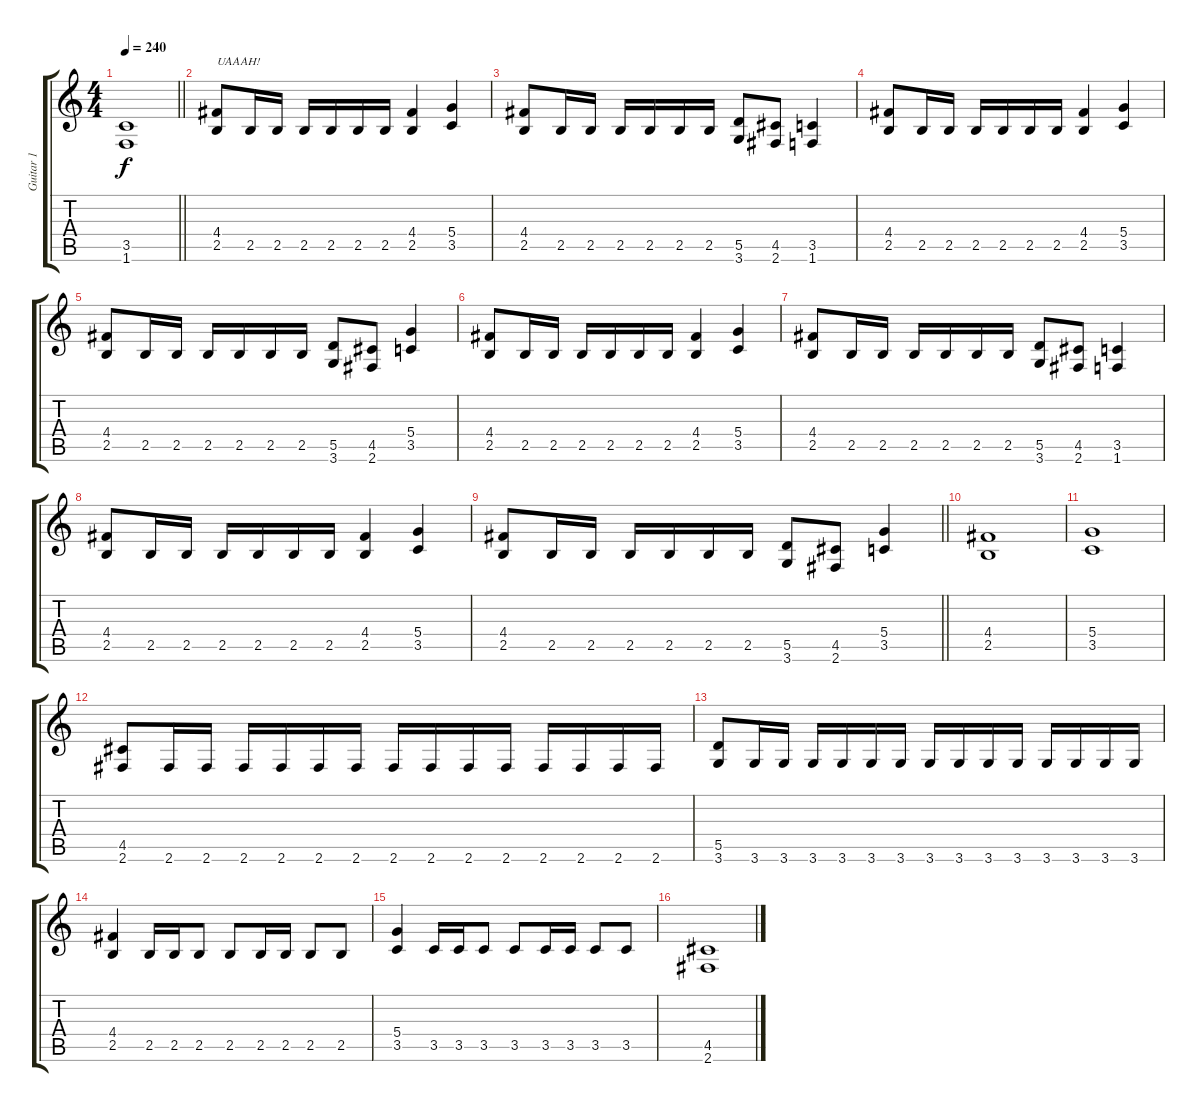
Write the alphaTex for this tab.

\track ("Guitar 1" "Guitar 1") {instrument distortionguitar}
\staff {score tabs}
\tuning (E4 B3 G3 D3 A2 E2) {hide}
\ts (4 4)
\tempo 240
\clef g2
\barLineRight lightlight
\ks c
(3.5 1.6).1{dy f} |
(4.4 2.5).8{txt "UAAAH!"} 2.5.16 2.5.16 2.5.16 2.5.16 2.5.16 2.5.16 (4.4 2.5).4 (5.4 3.5).4 |
(4.4 2.5).8 2.5.16 2.5.16 2.5.16 2.5.16 2.5.16 2.5.16 (5.5 3.6).8 (4.5 2.6).8 (3.5 1.6).4 |
(4.4 2.5).8 2.5.16 2.5.16 2.5.16 2.5.16 2.5.16 2.5.16 (4.4 2.5).4 (5.4 3.5).4 |
(4.4 2.5).8 2.5.16 2.5.16 2.5.16 2.5.16 2.5.16 2.5.16 (5.5 3.6).8 (4.5 2.6).8 (5.4 3.5).4 |
(4.4 2.5).8 2.5.16 2.5.16 2.5.16 2.5.16 2.5.16 2.5.16 (4.4 2.5).4 (5.4 3.5).4 |
(4.4 2.5).8 2.5.16 2.5.16 2.5.16 2.5.16 2.5.16 2.5.16 (5.5 3.6).8 (4.5 2.6).8 (3.5 1.6).4 |
(4.4 2.5).8 2.5.16 2.5.16 2.5.16 2.5.16 2.5.16 2.5.16 (4.4 2.5).4 (5.4 3.5).4 |
\barLineRight lightlight
(4.4 2.5).8 2.5.16 2.5.16 2.5.16 2.5.16 2.5.16 2.5.16 (5.5 3.6).8 (4.5 2.6).8 (5.4 3.5).4 |
(4.4 2.5).1 |
(5.4 3.5).1 |
(4.5 2.6).8 2.6.16 2.6.16 2.6.16 2.6.16 2.6.16 2.6.16 2.6.16 2.6.16 2.6.16 2.6.16 2.6.16 2.6.16 2.6.16 2.6.16 |
(5.5 3.6).8 3.6.16 3.6.16 3.6.16 3.6.16 3.6.16 3.6.16 3.6.16 3.6.16 3.6.16 3.6.16 3.6.16 3.6.16 3.6.16 3.6.16 |
(4.4 2.5).4 2.5.16 2.5.16 2.5.8 2.5.8 2.5.16 2.5.16 2.5.8 2.5.8 |
(5.4 3.5).4 3.5.16 3.5.16 3.5.8 3.5.8 3.5.16 3.5.16 3.5.8 3.5.8 |
(4.5 2.6).1
